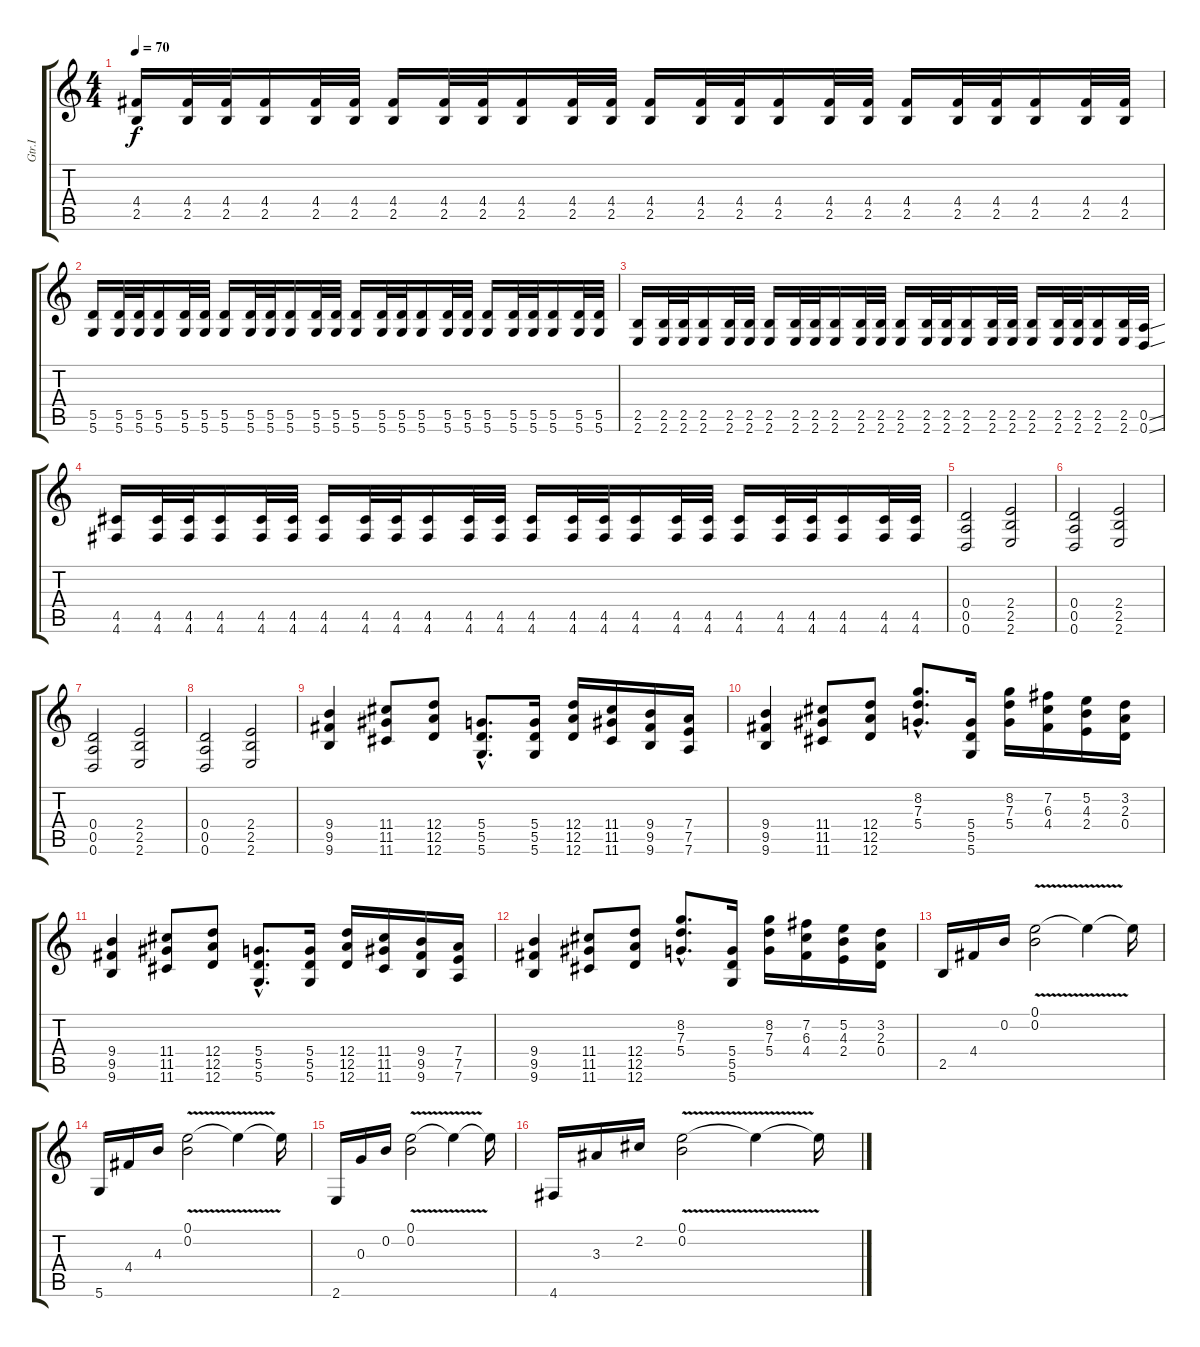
\track ("Gtr.I" "Gtr.I") {instrument electricguitarjazz}
\staff {score tabs}
\tuning (E4 B3 G3 D3 A2 D2) {hide}
\ts (4 4)
\tempo 70
\clef g2
\ks c
(4.4 2.5).16{dy f instrument overdrivenguitar} (4.4 2.5).32 (4.4 2.5).32 (4.4 2.5).16 (4.4 2.5).32 (4.4 2.5).32 (4.4 2.5).16 (4.4 2.5).32 (4.4 2.5).32 (4.4 2.5).16 (4.4 2.5).32 (4.4 2.5).32 (4.4 2.5).16 (4.4 2.5).32 (4.4 2.5).32 (4.4 2.5).16 (4.4 2.5).32 (4.4 2.5).32 (4.4 2.5).16 (4.4 2.5).32 (4.4 2.5).32 (4.4 2.5).16 (4.4 2.5).32 (4.4 2.5).32 |
(5.5 5.6).16{instrument overdrivenguitar} (5.5 5.6).32 (5.5 5.6).32 (5.5 5.6).16 (5.5 5.6).32 (5.5 5.6).32 (5.5 5.6).16 (5.5 5.6).32 (5.5 5.6).32 (5.5 5.6).16 (5.5 5.6).32 (5.5 5.6).32 (5.5 5.6).16 (5.5 5.6).32 (5.5 5.6).32 (5.5 5.6).16 (5.5 5.6).32 (5.5 5.6).32 (5.5 5.6).16 (5.5 5.6).32 (5.5 5.6).32 (5.5 5.6).16 (5.5 5.6).32 (5.5 5.6).32 |
(2.5 2.6).16{instrument overdrivenguitar} (2.5 2.6).32 (2.5 2.6).32 (2.5 2.6).16 (2.5 2.6).32 (2.5 2.6).32 (2.5 2.6).16 (2.5 2.6).32 (2.5 2.6).32 (2.5 2.6).16 (2.5 2.6).32 (2.5 2.6).32 (2.5 2.6).16 (2.5 2.6).32 (2.5 2.6).32 (2.5 2.6).16 (2.5 2.6).32 (2.5 2.6).32 (2.5 2.6).16 (2.5 2.6).32 (2.5 2.6).32 (2.5 2.6).16 (2.5 2.6).32 (0.5{ss} 0.6{ss}).32 |
(4.5 4.6).16{instrument overdrivenguitar} (4.5 4.6).32 (4.5 4.6).32 (4.5 4.6).16 (4.5 4.6).32 (4.5 4.6).32 (4.5 4.6).16 (4.5 4.6).32 (4.5 4.6).32 (4.5 4.6).16 (4.5 4.6).32 (4.5 4.6).32 (4.5 4.6).16 (4.5 4.6).32 (4.5 4.6).32 (4.5 4.6).16 (4.5 4.6).32 (4.5 4.6).32 (4.5 4.6).16 (4.5 4.6).32 (4.5 4.6).32 (4.5 4.6).16 (4.5 4.6).32 (4.5 4.6).32 |
(0.4 0.5 0.6).2{instrument overdrivenguitar} (2.4 2.5 2.6).2 |
(0.4 0.5 0.6).2 (2.4 2.5 2.6).2 |
(0.4 0.5 0.6).2{instrument overdrivenguitar} (2.4 2.5 2.6).2 |
(0.4 0.5 0.6).2 (2.4 2.5 2.6).2 |
(9.4 9.5 9.6).4{instrument overdrivenguitar} (11.4 11.5 11.6).8 (12.4 12.5 12.6).8 (5.4{hac} 5.5{hac} 5.6{hac}).8{d} (5.4 5.5 5.6).16 (12.4 12.5 12.6).16 (11.4 11.5 11.6).16 (9.4 9.5 9.6).16 (7.4 7.5 7.6).16 |
(9.4 9.5 9.6).4{instrument overdrivenguitar} (11.4 11.5 11.6).8 (12.4 12.5 12.6).8 (8.2{hac} 7.3{hac} 5.4{hac}).8{d} (5.4 5.5 5.6).16 (8.2 7.3 5.4).16 (7.2 6.3 4.4).16 (5.2 4.3 2.4).16 (3.2 2.3 0.4).16 |
(9.4 9.5 9.6).4{instrument overdrivenguitar} (11.4 11.5 11.6).8 (12.4 12.5 12.6).8 (5.4{hac} 5.5{hac} 5.6{hac}).8{d} (5.4 5.5 5.6).16 (12.4 12.5 12.6).16 (11.4 11.5 11.6).16 (9.4 9.5 9.6).16 (7.4 7.5 7.6).16 |
(9.4 9.5 9.6).4{instrument overdrivenguitar} (11.4 11.5 11.6).8 (12.4 12.5 12.6).8 (8.2{hac} 7.3{hac} 5.4{hac}).8{d} (5.4 5.5 5.6).16 (8.2 7.3 5.4).16 (7.2 6.3 4.4).16 (5.2 4.3 2.4).16 (3.2 2.3 0.4).16 |
2.5.16{instrument electricguitarjazz} 4.4.16 0.2.16 (0.1{v} 0.2).2 0.1{t}.4 0.1{t}.16 |
5.6.16 4.4.16 4.3.16 (0.1{v} 0.2).2 0.1{t}.4 0.1{t}.16 |
2.6.16 0.3.16 0.2.16 (0.1{v} 0.2).2 0.1{t}.4 0.1{t}.16 |
4.6.16 3.3.16 2.2.16 (0.1{v} 0.2).2 0.1{t}.4 0.1{t}.16
